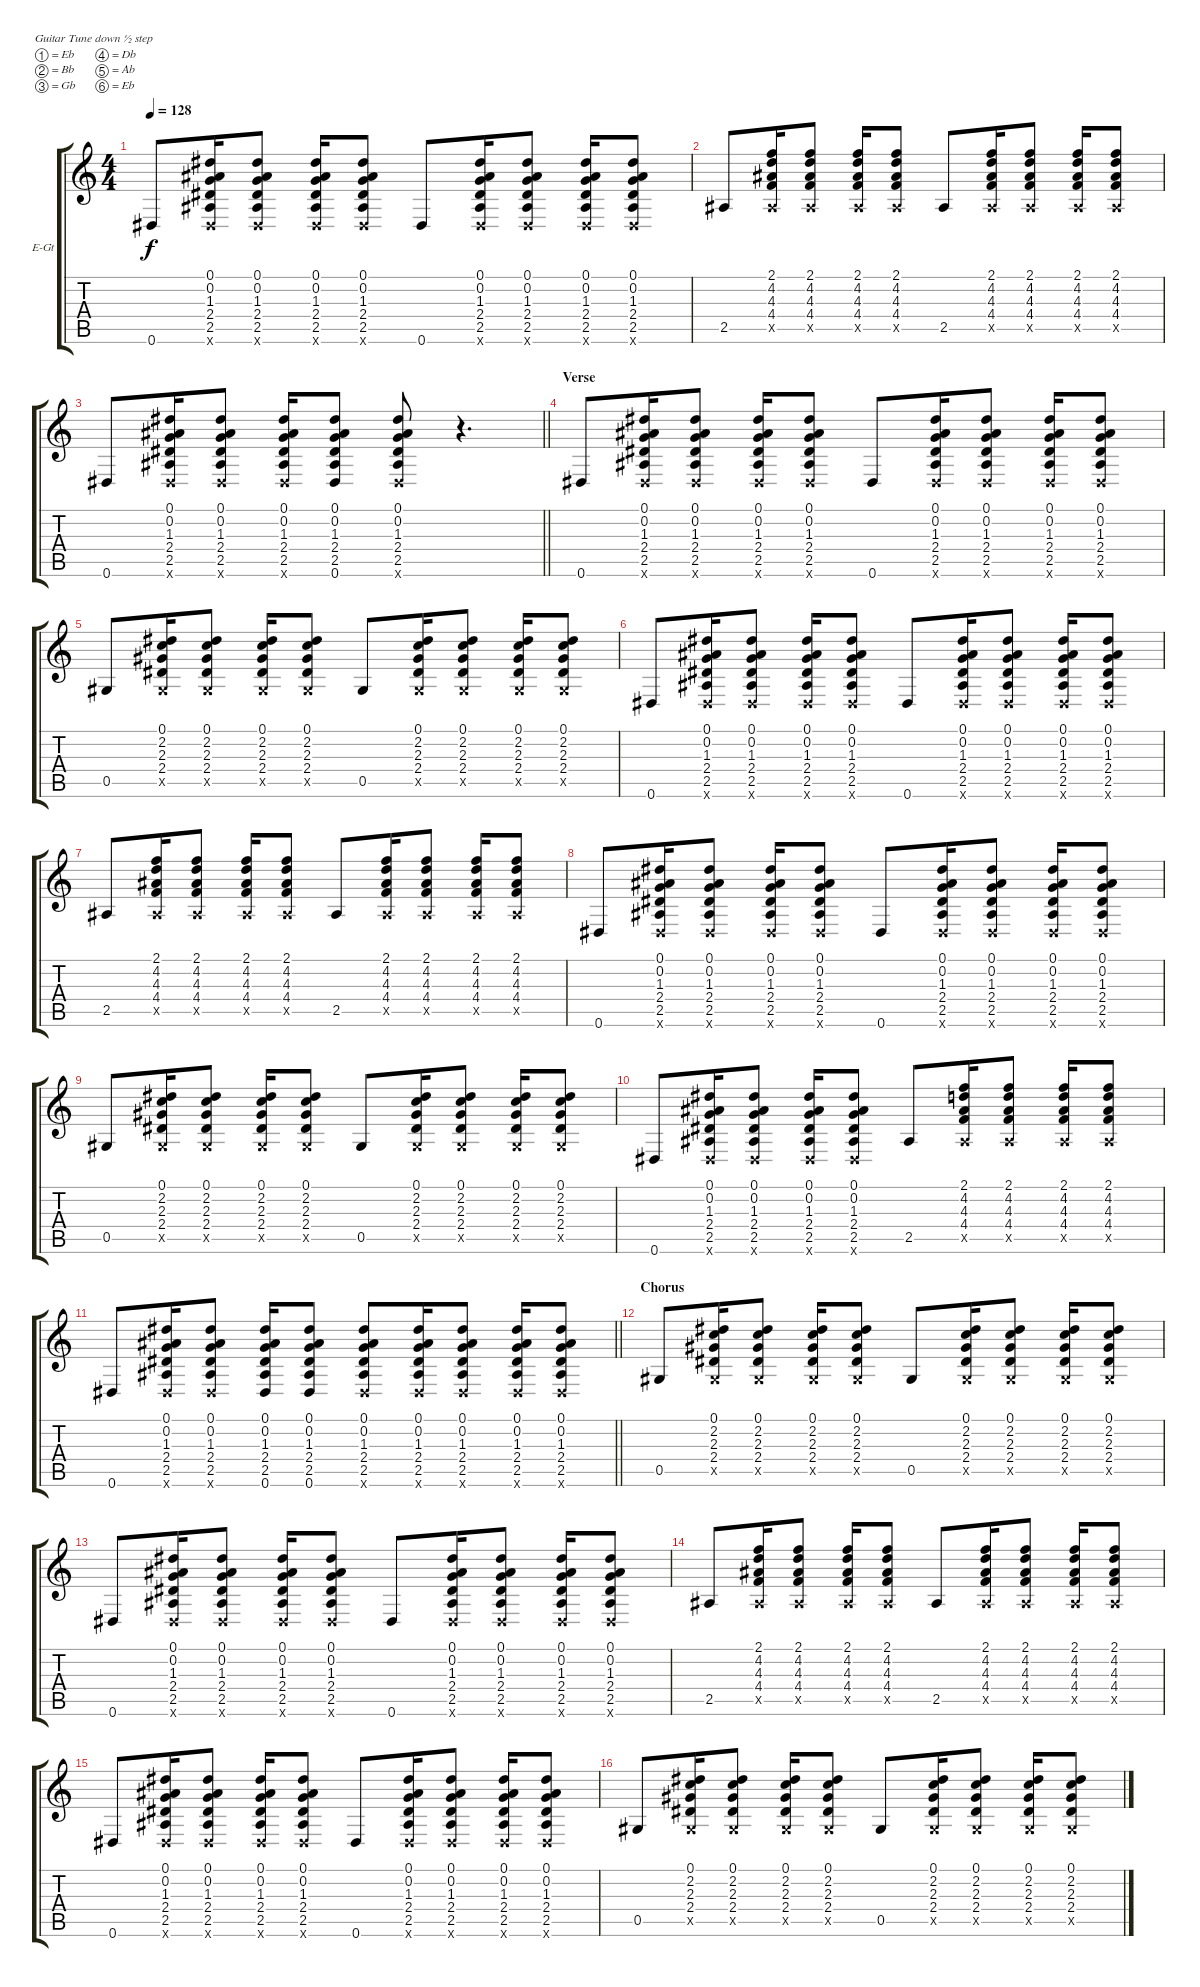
\bracketExtendMode groupsimilarinstruments
\firstSystemTrackNameOrientation horizontal
\otherSystemsTrackNameOrientation horizontal
\track ("Tre Cool" "E-Gt") {instrument electricguitarclean}
\staff {score tabs}
\tuning (Eb4 Bb3 Gb3 Db3 Ab2 Eb2)
\ts (4 4)
\tempo 128
\clef g2
\ks c
0.6.8{dy f} (0.1 0.2 1.3 2.4 2.5 0.6{x}).16 (0.1 0.2 1.3 2.4 2.5 0.6{x}).8 (0.1 0.2 1.3 2.4 2.5 0.6{x}).16 (0.1 0.2 1.3 2.4 2.5 0.6{x}).8 0.6.8 (0.1 0.2 1.3 2.4 2.5 0.6{x}).16 (0.1 0.2 1.3 2.4 2.5 0.6{x}).8 (0.1 0.2 1.3 2.4 2.5 0.6{x}).16 (0.1 0.2 1.3 2.4 2.5 0.6{x}).8 |
2.5.8 (2.1 4.2 4.3 4.4 2.5{x}).16 (2.1 4.2 4.3 4.4 2.5{x}).8 (2.1 4.2 4.3 4.4 2.5{x}).16 (2.1 4.2 4.3 4.4 2.5{x}).8 2.5.8 (2.1 4.2 4.3 4.4 2.5{x}).16 (2.1 4.2 4.3 4.4 2.5{x}).8 (2.1 4.2 4.3 4.4 2.5{x}).16 (2.1 4.2 4.3 4.4 2.5{x}).8 |
\barLineRight lightlight
0.6.8 (0.1 0.2 1.3 2.4 2.5 0.6{x}).16 (0.1 0.2 1.3 2.4 2.5 0.6{x}).8 (0.1 0.2 1.3 2.4 2.5 0.6{x}).16 (0.1 0.2 1.3 2.4 2.5 0.6).8 (0.1 0.2 1.3 2.4 2.5 0.6{x}).8 r.4{d} |
\section ("" "Verse")
0.6.8 (0.1 0.2 1.3 2.4 2.5 0.6{x}).16 (0.1 0.2 1.3 2.4 2.5 0.6{x}).8 (0.1 0.2 1.3 2.4 2.5 0.6{x}).16 (0.1 0.2 1.3 2.4 2.5 0.6{x}).8 0.6.8 (0.1 0.2 1.3 2.4 2.5 0.6{x}).16 (0.1 0.2 1.3 2.4 2.5 0.6{x}).8 (0.1 0.2 1.3 2.4 2.5 0.6{x}).16 (0.1 0.2 1.3 2.4 2.5 0.6{x}).8 |
0.5.8 (0.1 2.2 2.3 2.4 0.5{x}).16 (0.1 2.2 2.3 2.4 0.5{x}).8 (0.1 2.2 2.3 2.4 0.5{x}).16 (0.1 2.2 2.3 2.4 0.5{x}).8 0.5.8 (0.1 2.2 2.3 2.4 0.5{x}).16 (0.1 2.2 2.3 2.4 0.5{x}).8 (0.1 2.2 2.3 2.4 0.5{x}).16 (0.1 2.2 2.3 2.4 0.5{x}).8 |
0.6.8 (0.1 0.2 1.3 2.4 2.5 0.6{x}).16 (0.1 0.2 1.3 2.4 2.5 0.6{x}).8 (0.1 0.2 1.3 2.4 2.5 0.6{x}).16 (0.1 0.2 1.3 2.4 2.5 0.6{x}).8 0.6.8 (0.1 0.2 1.3 2.4 2.5 0.6{x}).16 (0.1 0.2 1.3 2.4 2.5 0.6{x}).8 (0.1 0.2 1.3 2.4 2.5 0.6{x}).16 (0.1 0.2 1.3 2.4 2.5 0.6{x}).8 |
2.5.8 (2.1 4.2 4.3 4.4 2.5{x}).16 (2.1 4.2 4.3 4.4 2.5{x}).8 (2.1 4.2 4.3 4.4 2.5{x}).16 (2.1 4.2 4.3 4.4 2.5{x}).8 2.5.8 (2.1 4.2 4.3 4.4 2.5{x}).16 (2.1 4.2 4.3 4.4 2.5{x}).8 (2.1 4.2 4.3 4.4 2.5{x}).16 (2.1 4.2 4.3 4.4 2.5{x}).8 |
0.6.8 (0.1 0.2 1.3 2.4 2.5 0.6{x}).16 (0.1 0.2 1.3 2.4 2.5 0.6{x}).8 (0.1 0.2 1.3 2.4 2.5 0.6{x}).16 (0.1 0.2 1.3 2.4 2.5 0.6{x}).8 0.6.8 (0.1 0.2 1.3 2.4 2.5 0.6{x}).16 (0.1 0.2 1.3 2.4 2.5 0.6{x}).8 (0.1 0.2 1.3 2.4 2.5 0.6{x}).16 (0.1 0.2 1.3 2.4 2.5 0.6{x}).8 |
0.5.8 (0.1 2.2 2.3 2.4 0.5{x}).16 (0.1 2.2 2.3 2.4 0.5{x}).8 (0.1 2.2 2.3 2.4 0.5{x}).16 (0.1 2.2 2.3 2.4 0.5{x}).8 0.5.8 (0.1 2.2 2.3 2.4 0.5{x}).16 (0.1 2.2 2.3 2.4 0.5{x}).8 (0.1 2.2 2.3 2.4 0.5{x}).16 (0.1 2.2 2.3 2.4 0.5{x}).8 |
0.6.8 (0.1 0.2 1.3 2.4 2.5 0.6{x}).16 (0.1 0.2 1.3 2.4 2.5 0.6{x}).8 (0.1 0.2 1.3 2.4 2.5 0.6{x}).16 (0.1 0.2 1.3 2.4 2.5 0.6{x}).8 2.5.8 (2.1 4.2 4.3 4.4 2.5{x}).16 (2.1 4.2 4.3 4.4 2.5{x}).8 (2.1 4.2 4.3 4.4 2.5{x}).16 (2.1 4.2 4.3 4.4 2.5{x}).8 |
\barLineRight lightlight
0.6.8 (0.1 0.2 1.3 2.4 2.5 0.6{x}).16 (0.1 0.2 1.3 2.4 2.5 0.6{x}).8 (0.1 0.2 1.3 2.4 2.5 0.6).16 (0.1 0.2 1.3 2.4 2.5 0.6).8 (0.1 0.2 1.3 2.4 2.5 0.6{x}).8 (0.1 0.2 1.3 2.4 2.5 0.6{x}).16 (0.1 0.2 1.3 2.4 2.5 0.6{x}).8 (0.1 0.2 1.3 2.4 2.5 0.6{x}).16 (0.1 0.2 1.3 2.4 2.5 0.6{x}).8 |
\section ("" "Chorus")
0.5.8 (0.1 2.2 2.3 2.4 0.5{x}).16 (0.1 2.2 2.3 2.4 0.5{x}).8 (0.1 2.2 2.3 2.4 0.5{x}).16 (0.1 2.2 2.3 2.4 0.5{x}).8 0.5.8 (0.1 2.2 2.3 2.4 0.5{x}).16 (0.1 2.2 2.3 2.4 0.5{x}).8 (0.1 2.2 2.3 2.4 0.5{x}).16 (0.1 2.2 2.3 2.4 0.5{x}).8 |
0.6.8 (0.1 0.2 1.3 2.4 2.5 0.6{x}).16 (0.1 0.2 1.3 2.4 2.5 0.6{x}).8 (0.1 0.2 1.3 2.4 2.5 0.6{x}).16 (0.1 0.2 1.3 2.4 2.5 0.6{x}).8 0.6.8 (0.1 0.2 1.3 2.4 2.5 0.6{x}).16 (0.1 0.2 1.3 2.4 2.5 0.6{x}).8 (0.1 0.2 1.3 2.4 2.5 0.6{x}).16 (0.1 0.2 1.3 2.4 2.5 0.6{x}).8 |
2.5.8 (2.1 4.2 4.3 4.4 2.5{x}).16 (2.1 4.2 4.3 4.4 2.5{x}).8 (2.1 4.2 4.3 4.4 2.5{x}).16 (2.1 4.2 4.3 4.4 2.5{x}).8 2.5.8 (2.1 4.2 4.3 4.4 2.5{x}).16 (2.1 4.2 4.3 4.4 2.5{x}).8 (2.1 4.2 4.3 4.4 2.5{x}).16 (2.1 4.2 4.3 4.4 2.5{x}).8 |
0.6.8 (0.1 0.2 1.3 2.4 2.5 0.6{x}).16 (0.1 0.2 1.3 2.4 2.5 0.6{x}).8 (0.1 0.2 1.3 2.4 2.5 0.6{x}).16 (0.1 0.2 1.3 2.4 2.5 0.6{x}).8 0.6.8 (0.1 0.2 1.3 2.4 2.5 0.6{x}).16 (0.1 0.2 1.3 2.4 2.5 0.6{x}).8 (0.1 0.2 1.3 2.4 2.5 0.6{x}).16 (0.1 0.2 1.3 2.4 2.5 0.6{x}).8 |
0.5.8 (0.1 2.2 2.3 2.4 0.5{x}).16 (0.1 2.2 2.3 2.4 0.5{x}).8 (0.1 2.2 2.3 2.4 0.5{x}).16 (0.1 2.2 2.3 2.4 0.5{x}).8 0.5.8 (0.1 2.2 2.3 2.4 0.5{x}).16 (0.1 2.2 2.3 2.4 0.5{x}).8 (0.1 2.2 2.3 2.4 0.5{x}).16 (0.1 2.2 2.3 2.4 0.5{x}).8
